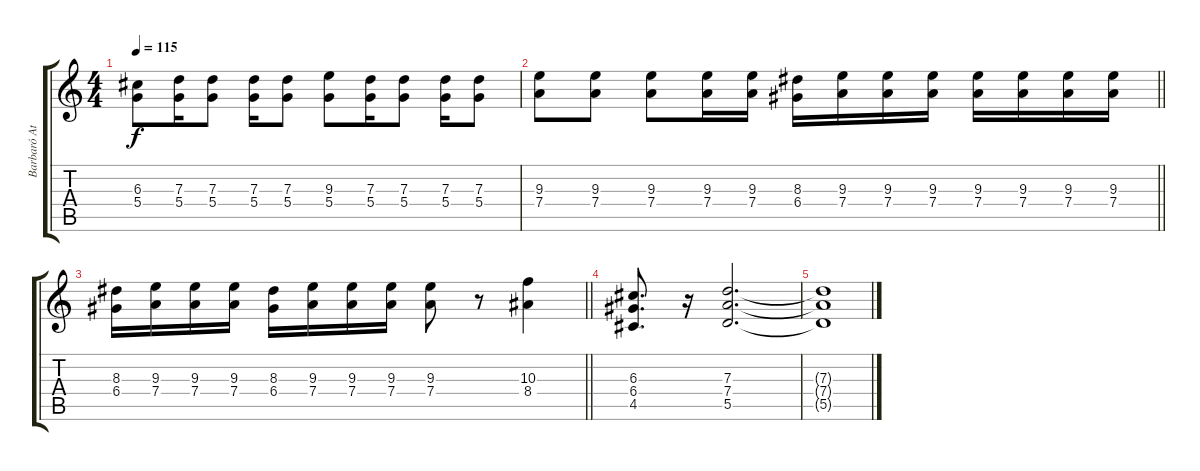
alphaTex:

\track ("Barbaró Attila (distortion)" "Barbaró At") {instrument distortionguitar}
\staff {score tabs}
\tuning (E4 B3 G3 D3 A2 E2) {hide}
\ts (4 4)
\tempo 115
\clef g2
\ks c
(6.3 5.4).8{dy f} (7.3 5.4).16 (7.3 5.4).8 (7.3 5.4).16 (7.3 5.4).8 (9.3 5.4).8 (7.3 5.4).16 (7.3 5.4).8 (7.3 5.4).16 (7.3 5.4).8 |
\barLineRight lightlight
(9.3 7.4).8 (9.3 7.4).8 (9.3 7.4).8 (9.3 7.4).16 (9.3 7.4).16 (8.3 6.4).16 (9.3 7.4).16 (9.3 7.4).16 (9.3 7.4).16 (9.3 7.4).16 (9.3 7.4).16 (9.3 7.4).16 (9.3 7.4).16 |
\barLineRight lightlight
(8.3 6.4).16 (9.3 7.4).16 (9.3 7.4).16 (9.3 7.4).16 (8.3 6.4).16 (9.3 7.4).16 (9.3 7.4).16 (9.3 7.4).16 (9.3 7.4).8 r.8 (10.3 8.4).4 |
(6.3 6.4 4.5).8{d} r.16 (7.3 7.4 5.5).2{d} |
(7.3{t} 7.4{t} 5.5{t}).1
